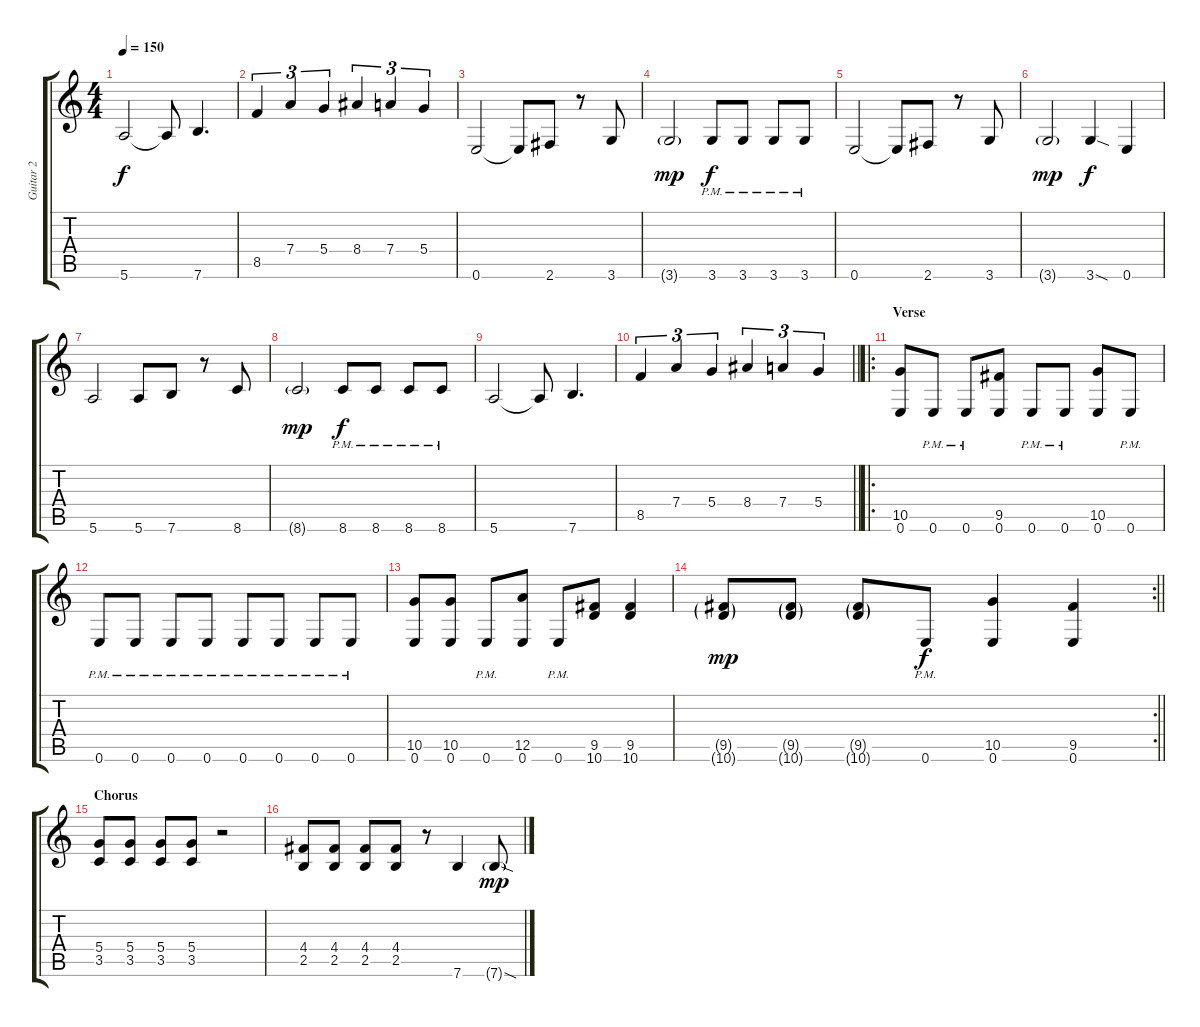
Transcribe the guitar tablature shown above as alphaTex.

\track ("Guitar 2" "Guitar 2") {instrument distortionguitar}
\staff {score tabs}
\tuning (E4 B3 G3 D3 A2 E2) {hide}
\ts (4 4)
\tempo 150
\clef g2
\ks c
5.6.2{dy f} 5.6{t}.8 7.6.4{d} |
8.5.4{tu (3 2)} 7.4.4{tu (3 2)} 5.4.4{tu (3 2)} 8.4.4{tu (3 2)} 7.4.4{tu (3 2)} 5.4.4{tu (3 2)} |
0.6.2 0.6{t}.8 2.6.8 r.8 3.6.8 |
3.6{g}.2{dy mp} 3.6{pm}.8{dy f} 3.6{pm}.8 3.6{pm}.8 3.6{pm}.8 |
0.6.2 0.6{t}.8 2.6.8 r.8 3.6.8 |
3.6{g}.2{dy mp} 3.6{sod}.4{dy f} 0.6.4 |
5.6.2 5.6.8 7.6.8 r.8 8.6.8 |
8.6{g}.2{dy mp} 8.6{pm}.8{dy f} 8.6{pm}.8 8.6{pm}.8 8.6{pm}.8 |
5.6.2 5.6{t}.8 7.6.4{d} |
\barLineRight lightlight
8.5.4{tu (3 2)} 7.4.4{tu (3 2)} 5.4.4{tu (3 2)} 8.4.4{tu (3 2)} 7.4.4{tu (3 2)} 5.4.4{tu (3 2)} |
\ro
\section ("" "Verse")
(10.5 0.6).8 0.6{pm}.8 0.6{pm}.8 (9.5 0.6).8 0.6{pm}.8 0.6{pm}.8 (10.5 0.6).8 0.6{pm}.8 |
0.6{pm}.8 0.6{pm}.8 0.6{pm}.8 0.6{pm}.8 0.6{pm}.8 0.6{pm}.8 0.6{pm}.8 0.6{pm}.8 |
(10.5 0.6).8 (10.5 0.6).8 0.6{pm}.8 (12.5 0.6).8 0.6{pm}.8 (9.5 10.6).8 (9.5 10.6).4 |
\rc 2
\barLineRight lightlight
(9.5{g} 10.6{g}).8{dy mp} (9.5{g} 10.6{g}).8 (9.5{g} 10.6{g}).8 0.6{pm}.8{dy f} (10.5 0.6).4 (9.5 0.6).4 |
\section ("" "Chorus")
(5.4 3.5).8 (5.4 3.5).8 (5.4 3.5).8 (5.4 3.5).8 r.2 |
(4.4 2.5).8 (4.4 2.5).8 (4.4 2.5).8 (4.4 2.5).8 r.8 7.6.4 7.6{sod g}.8{dy mp}
